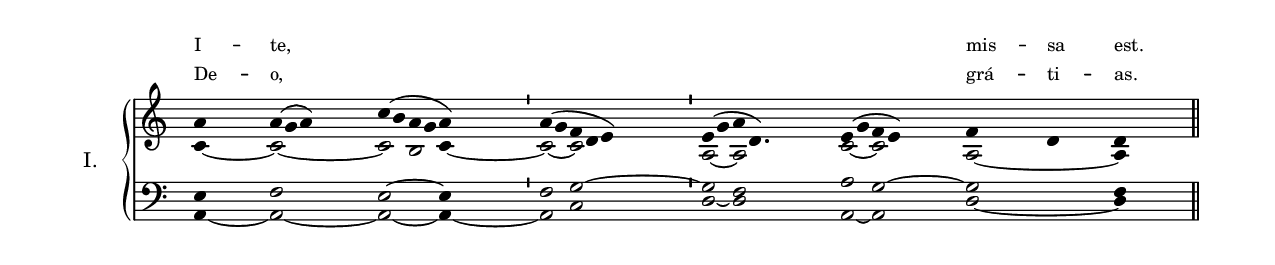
\version "2.18"
\include "gregorian.ly"
\include "noh2.ily"

%Page reference: page v.28
%(volume.page)

global = {
 \key d \dorian
 \cadenzaOn 
 \override Glissando #'thickness = #2.0
}

chantTextA = \lyricmode {
I -- te, _ _ _ _ mis -- sa est. }
chantTextB = \lyricmode {
De -- o, _ _ _ _ grá -- ti -- as. }

chantMusic = {
\tieDown   a'4 a'4 ( g'4 a'4) c''4 ( b'4 a'4 g'4 a'4) \divisioMinima
 a'4 ( g'4 f'4 d'4 e'4) \divisioMinima
 e'4 ( g'4 a'4 d'4.) e'4 ( g'4 f'4 e'4) f'4 d'4 d'4 \finalis

}

altoMusic = {
c'4 ~ c'2*3/2 ~ c'2 b2 c'4 ~ \divisioMinima
c'2 ~ c'2*3/2 \divisioMinima
a2 ~ a2*5/4 c'2 ~ c'2 a2 ~ a4 \finalis
}

tenorMusic = {
e4 f2*3/2 e2*4/2 ~ e4 \divisioMinima
f2 g2*3/2 ~ \divisioMinima
g2 f2*5/4 a2 g2 ~ g2 f4 \finalis
}

bassMusic = {
a,4 ~ a,2*3/2 ~ a,2*4/2 ~ a,4 ~ \divisioMinima
a,2 c2*3/2 \divisioMinima
d2 ~ d2*5/4 a,2 ~ a,2 d2 ~ d4 \finalis
}

voiceLines = {
\voiceLineStyle


}

\score{
  <<
    \new Lyrics = "chanta"
    \new Lyrics = "chantb"
    \new GrandStaff <<
      \set GrandStaff.autoBeaming = ##f
      \set GrandStaff.instrumentName = \markup \center-column {
        "I."
      }
      \new Staff = up <<
        \new Voice = "chant" {
          \voiceOne \global \chantMusic
        }
        \new Voice {
          \voiceTwo \global \altoMusic
        }
      >>

      \new Staff = down <<
        \clef bass
        \new Voice {
          \voiceOne \global \tenorMusic
        }
        \new Voice {
          \voiceTwo \global \bassMusic
        }
        \new Voice {
          \voiceThree \global \voiceLines
        }
      >>
    >>
    \context Lyrics = chanta {
      \lyricsto chant {
        \chantTextA
      }
    }
    \context Lyrics = chantb {
      \lyricsto chant {
        \chantTextB
      }
    }
  >>
  \layout{
  }
  
}
